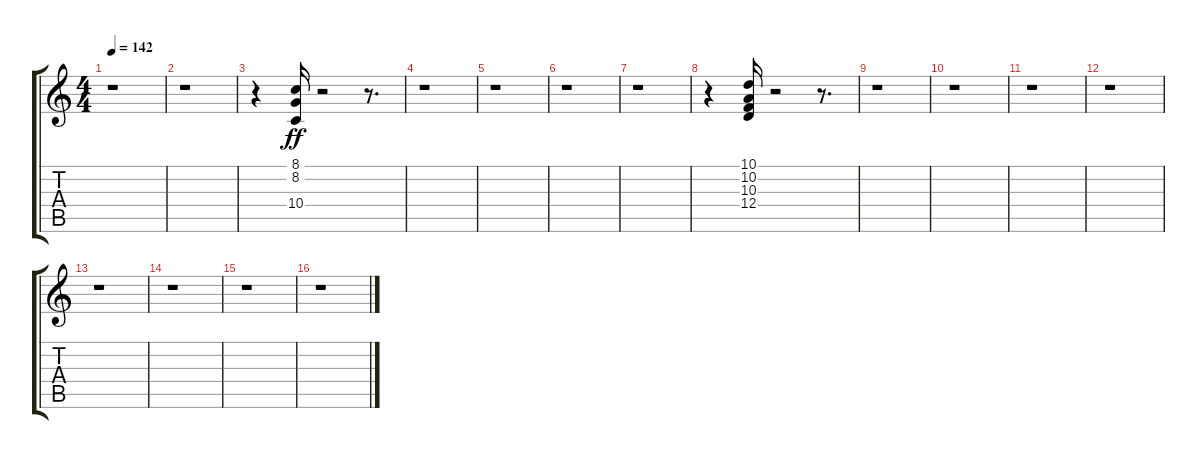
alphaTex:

\track "" {instrument orchestrahit}
\staff {score tabs}
\tuning (E4 B3 G3 D3 A2 E2) {hide}
\ts (4 4)
\tempo 142
\clef g2
\ks c
r.1{dy ff} |
r.1 |
r.4 (8.1 8.2 10.4).16 r.2 r.8{d} |
r.1 |
r.1 |
r.1 |
r.1 |
r.4 (10.1 10.2 10.3 12.4).16 r.2 r.8{d} |
r.1 |
r.1 |
r.1 |
r.1 |
r.1 |
r.1 |
r.1 |
r.1
